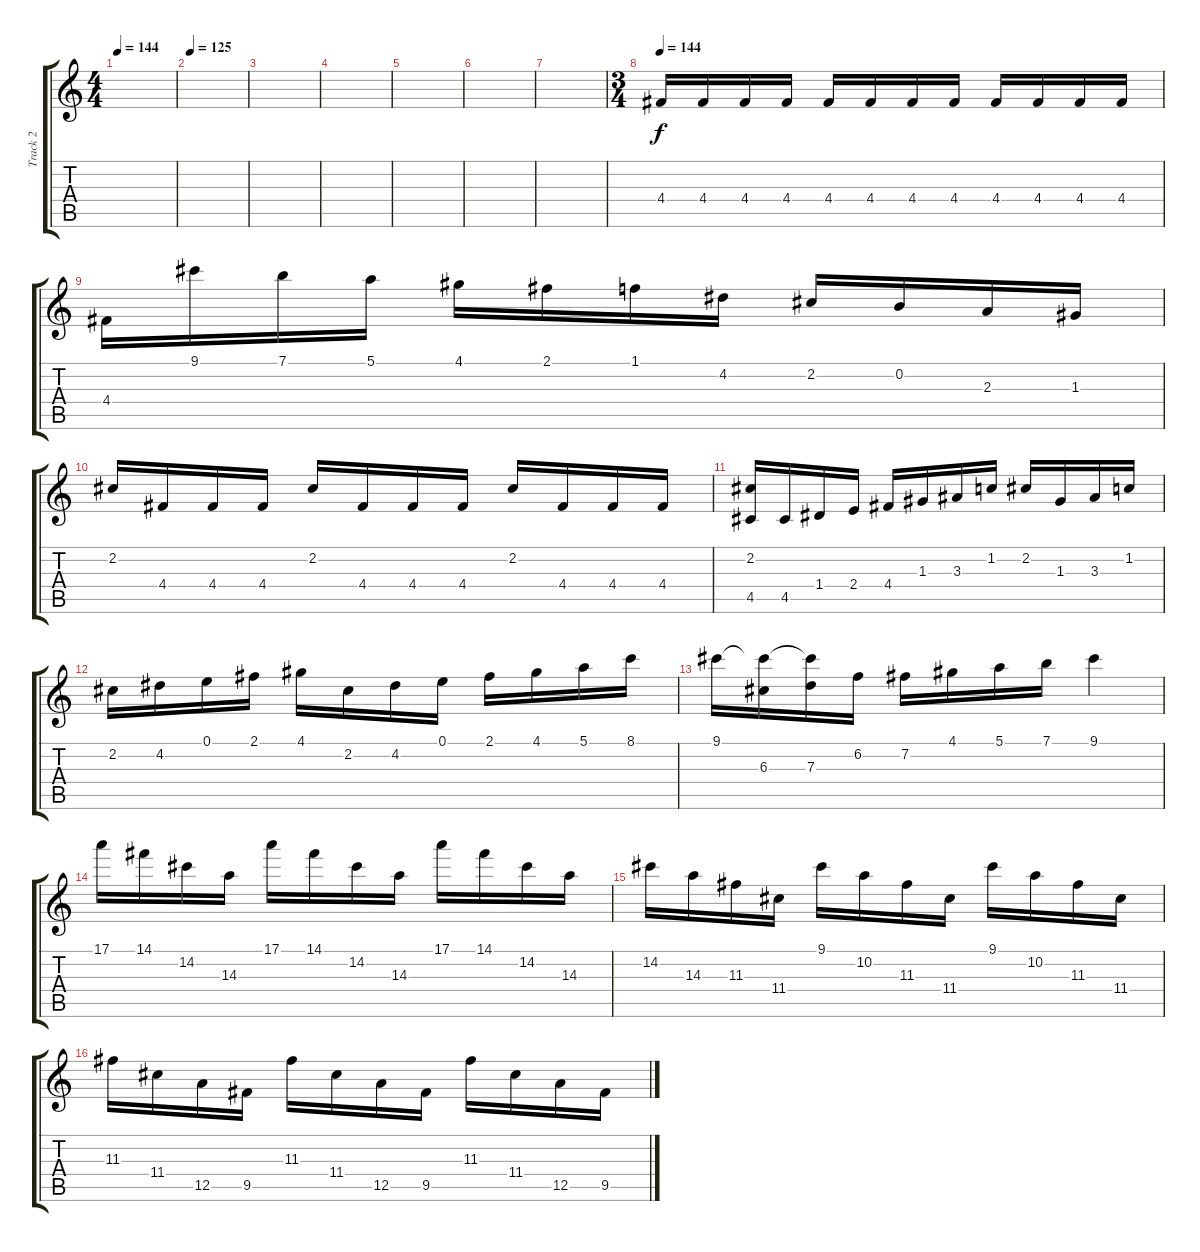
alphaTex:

\track ("Track 2" "Track 2") {instrument overdrivenguitar}
\staff {score tabs}
\tuning (E4 B3 G3 D3 A2 E2) {hide}
\ts (4 4)
\tempo 144
\clef g2
\ks c
|
\tempo (125 0.020833333333333332)
|
|
|
|
|
|
\ts (3 4)
\tempo 144
4.4.16{volume 13} 4.4.16 4.4.16 4.4.16 4.4.16 4.4.16 4.4.16 4.4.16 4.4.16 4.4.16 4.4.16 4.4.16 |
4.4.16 9.1.16 7.1.16 5.1.16 4.1.16 2.1.16 1.1.16 4.2.16 2.2.16 0.2.16 2.3.16 1.3.16 |
2.2.16 4.4.16 4.4.16 4.4.16 2.2.16 4.4.16 4.4.16 4.4.16 2.2.16 4.4.16 4.4.16 4.4.16 |
(2.2 4.5).16 4.5.16 1.4.16 2.4.16 4.4.16 1.3.16 3.3.16 1.2.16 2.2.16 1.3.16 3.3.16 1.2.16 |
2.2.16 4.2.16 0.1.16 2.1.16 4.1.16 2.2.16 4.2.16 0.1.16 2.1.16 4.1.16 5.1.16 8.1.16 |
9.1.16 (9.1{t} 6.3).16 (9.1{t} 7.3).16 6.2.16 7.2.16 4.1.16 5.1.16 7.1.16 9.1.4 |
17.1.16 14.1.16 14.2.16 14.3.16 17.1.16 14.1.16 14.2.16 14.3.16 17.1.16 14.1.16 14.2.16 14.3.16 |
14.2.16 14.3.16 11.3.16 11.4.16 9.1.16 10.2.16 11.3.16 11.4.16 9.1.16 10.2.16 11.3.16 11.4.16 |
11.3.16 11.4.16 12.5.16 9.5.16 11.3.16 11.4.16 12.5.16 9.5.16 11.3.16 11.4.16 12.5.16 9.5.16
